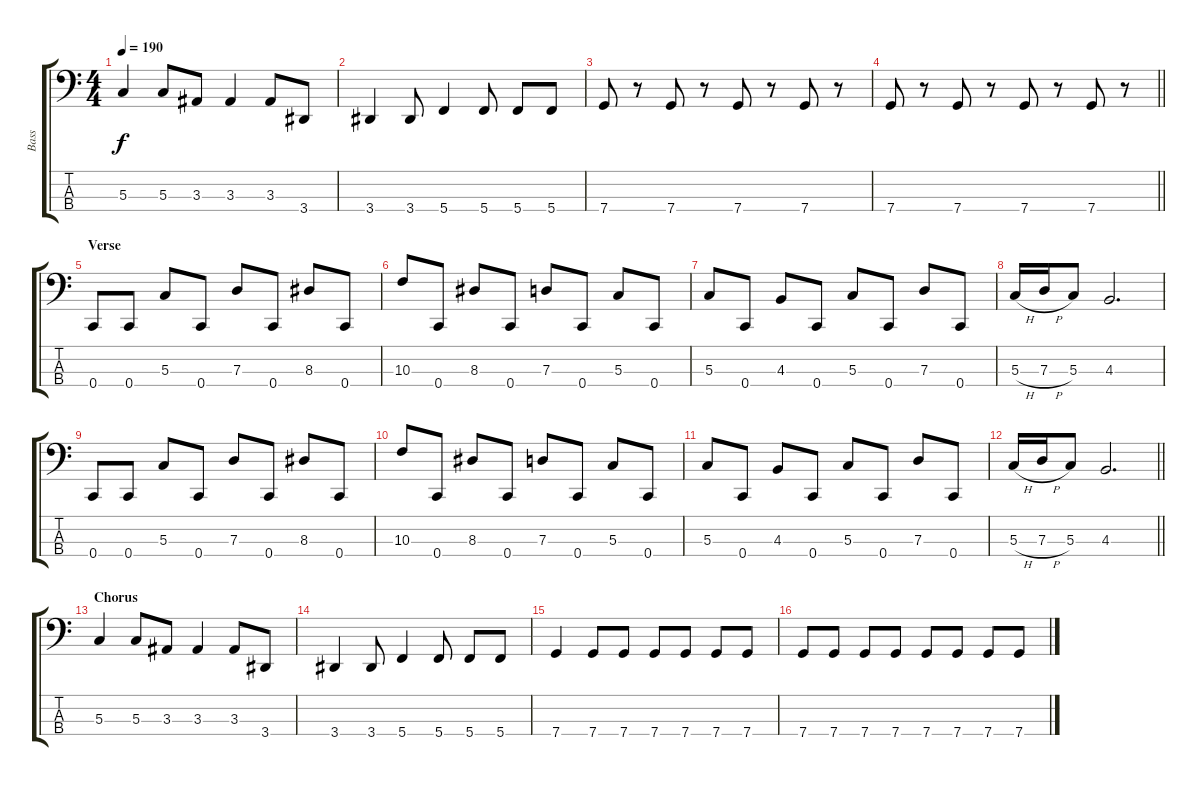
\track ("Bass" "Bass") {instrument electricbassfinger}
\staff {score tabs}
\tuning (F2 C2 G1 C1) {hide}
\ts (4 4)
\tempo 190
\clef f4
\ks c
5.3.4{dy f} 5.3.8 3.3.8 3.3.4 3.3.8 3.4.8 |
3.4.4 3.4.8 5.4.4 5.4.8 5.4.8 5.4.8 |
7.4.8 r.8 7.4.8 r.8 7.4.8 r.8 7.4.8 r.8 |
\barLineRight lightlight
7.4.8 r.8 7.4.8 r.8 7.4.8 r.8 7.4.8 r.8 |
\section ("" "Verse")
0.4.8 0.4.8 5.3.8 0.4.8 7.3.8 0.4.8 8.3.8 0.4.8 |
10.3.8 0.4.8 8.3.8 0.4.8 7.3.8 0.4.8 5.3.8 0.4.8 |
5.3.8 0.4.8 4.3.8 0.4.8 5.3.8 0.4.8 7.3.8 0.4.8 |
5.3{h}.16 7.3{h}.16 5.3.8 4.3.2{d} |
0.4.8 0.4.8 5.3.8 0.4.8 7.3.8 0.4.8 8.3.8 0.4.8 |
10.3.8 0.4.8 8.3.8 0.4.8 7.3.8 0.4.8 5.3.8 0.4.8 |
5.3.8 0.4.8 4.3.8 0.4.8 5.3.8 0.4.8 7.3.8 0.4.8 |
\barLineRight lightlight
5.3{h}.16 7.3{h}.16 5.3.8 4.3.2{d} |
\section ("" "Chorus")
5.3.4 5.3.8 3.3.8 3.3.4 3.3.8 3.4.8 |
3.4.4 3.4.8 5.4.4 5.4.8 5.4.8 5.4.8 |
7.4.4 7.4.8 7.4.8 7.4.8 7.4.8 7.4.8 7.4.8 |
7.4.8 7.4.8 7.4.8 7.4.8 7.4.8 7.4.8 7.4.8 7.4.8
